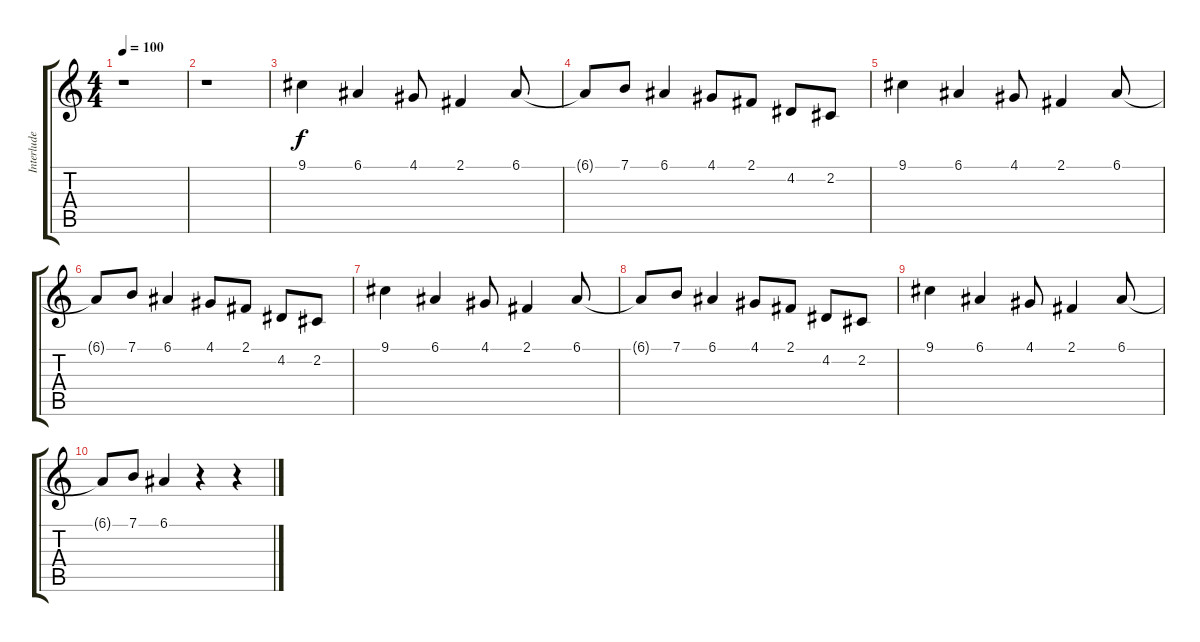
\track ("Interlude" "Interlude") {instrument voiceoohs}
\staff {score tabs}
\tuning (E4 B3 G3 D3 A2 E2) {hide}
\ts (4 4)
\tempo 100
\clef g2
\ks c
r.1{dy f} |
r.1 |
9.1.4 6.1.4 4.1.8 2.1.4 6.1.8 |
6.1{t}.8 7.1.8 6.1.4 4.1.8 2.1.8 4.2.8 2.2.8 |
9.1.4 6.1.4 4.1.8 2.1.4 6.1.8 |
6.1{t}.8 7.1.8 6.1.4 4.1.8 2.1.8 4.2.8 2.2.8 |
9.1.4 6.1.4 4.1.8 2.1.4 6.1.8 |
6.1{t}.8 7.1.8 6.1.4 4.1.8 2.1.8 4.2.8 2.2.8 |
9.1.4 6.1.4 4.1.8 2.1.4 6.1.8 |
6.1{t}.8 7.1.8 6.1.4 r.4 r.4
